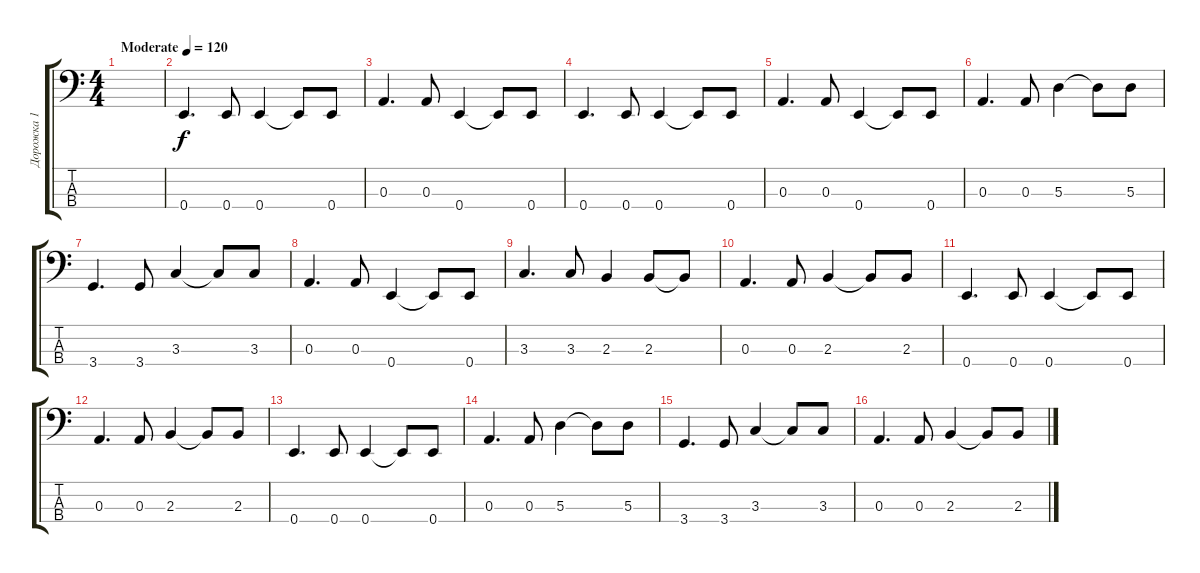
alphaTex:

\track ("Дорожка 1" "Дорожка 1") {instrument electricbassfinger}
\staff {score tabs}
\tuning (G2 D2 A1 E1) {hide}
\ts (4 4)
\tempo (120 "Moderate")
\clef f4
\ks c
|
0.4.4{d} 0.4.8 0.4.4 0.4{t}.8 0.4.8 |
0.3.4{d} 0.3.8 0.4.4 0.4{t}.8 0.4.8 |
0.4.4{d} 0.4.8 0.4.4 0.4{t}.8 0.4.8 |
0.3.4{d} 0.3.8 0.4.4 0.4{t}.8 0.4.8 |
0.3.4{d} 0.3.8 5.3.4 5.3{t}.8 5.3.8 |
3.4.4{d} 3.4.8 3.3.4 3.3{t}.8 3.3.8 |
0.3.4{d} 0.3.8 0.4.4 0.4{t}.8 0.4.8 |
3.3.4{d} 3.3.8 2.3.4 2.3.8 2.3{t}.8 |
0.3.4{d} 0.3.8 2.3.4 2.3{t}.8 2.3.8 |
0.4.4{d} 0.4.8 0.4.4 0.4{t}.8 0.4.8 |
0.3.4{d} 0.3.8 2.3.4 2.3{t}.8 2.3.8 |
0.4.4{d} 0.4.8 0.4.4 0.4{t}.8 0.4.8 |
0.3.4{d} 0.3.8 5.3.4 5.3{t}.8 5.3.8 |
3.4.4{d} 3.4.8 3.3.4 3.3{t}.8 3.3.8 |
0.3.4{d} 0.3.8 2.3.4 2.3{t}.8 2.3.8
